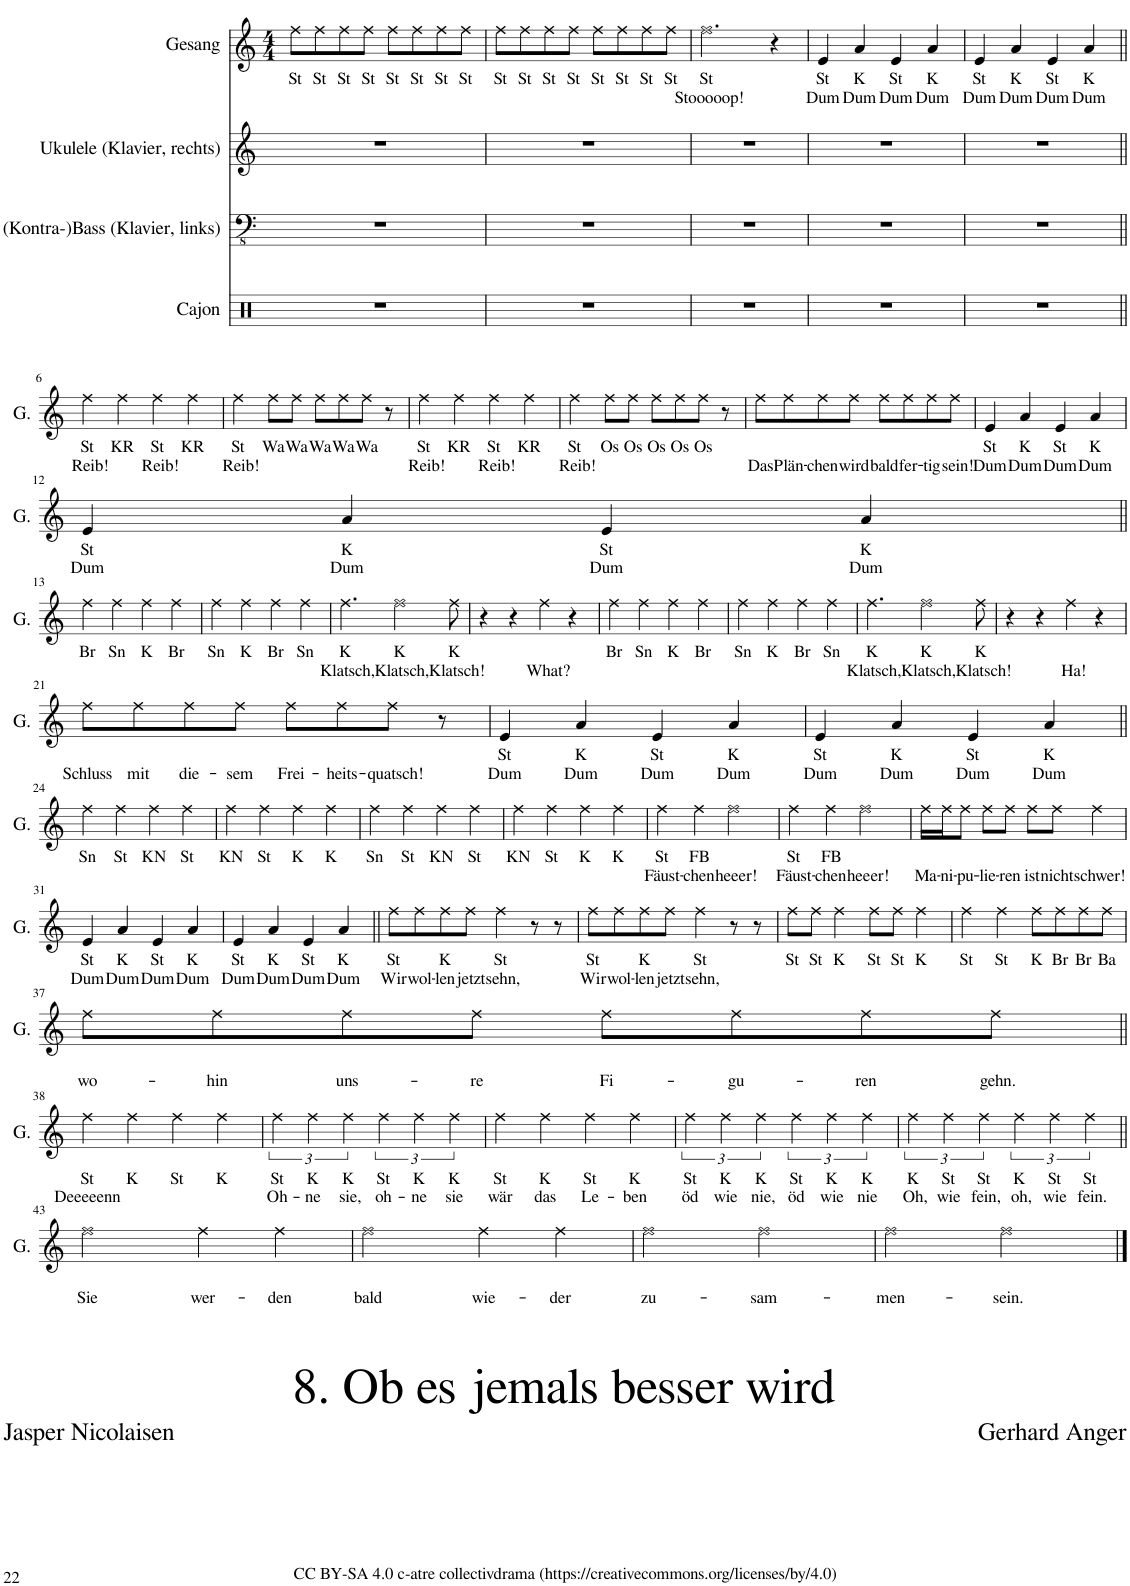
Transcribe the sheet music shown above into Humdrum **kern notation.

**kern	**text	**text
*part1	*part1	*part1
*staff1	*staff1	*staff1
*I"Gesang	*	*
*I'G.	*	*
!!LO:PB:g=z
*clefG2	*	*
*k[]	*	*
*M4/4	*	*
=1	=1	=1
!	!LO:LY:b	!
8ff\L	St	.
!	!LO:LY:b	!
8ff\	St	.
!	!LO:LY:b	!
8ff\	St	.
!	!LO:LY:b	!
8ff\J	St	.
!	!LO:LY:b	!
8ff\L	St	.
!	!LO:LY:b	!
8ff\	St	.
!	!LO:LY:b	!
8ff\	St	.
!	!LO:LY:b	!
8ff\J	St	.
=2	=2	=2
!	!LO:LY:b	!
8ff\L	St	.
!	!LO:LY:b	!
8ff\	St	.
!	!LO:LY:b	!
8ff\	St	.
!	!LO:LY:b	!
8ff\J	St	.
!	!LO:LY:b	!
8ff\L	St	.
!	!LO:LY:b	!
8ff\	St	.
!	!LO:LY:b	!
8ff\	St	.
!	!LO:LY:b	!
8ff\J	St	.
=3	=3	=3
!	!LO:LY:b	!LO:LY:b
2.ff\	St	Stooooop!
4r	.	.
=4	=4	=4
!	!LO:LY:b	!LO:LY:b
4e/	St	Dum
!	!LO:LY:b	!LO:LY:b
4a/	K	Dum
!	!LO:LY:b	!LO:LY:b
4e/	St	Dum
!	!LO:LY:b	!LO:LY:b
4a/	K	Dum
=5	=5	=5
!	!LO:LY:b	!LO:LY:b
4e/	St	Dum
!	!LO:LY:b	!LO:LY:b
4a/	K	Dum
!	!LO:LY:b	!LO:LY:b
4e/	St	Dum
!	!LO:LY:b	!LO:LY:b
4a/	K	Dum
!!LO:LB:g=z
=6||	=6||	=6||
!	!LO:LY:b	!LO:LY:b
4ff\	St	Reib!
!	!LO:LY:b	!
4ff\	KR	.
!	!LO:LY:b	!LO:LY:b
4ff\	St	Reib!
!	!LO:LY:b	!
4ff\	KR	.
=7	=7	=7
!	!LO:LY:b	!LO:LY:b
4ff\	St	Reib!
!	!LO:LY:b	!
8ff\L	Wa	.
!	!LO:LY:b	!
8ff\J	Wa	.
!	!LO:LY:b	!
8ff\L	Wa	.
!	!LO:LY:b	!
8ff\	Wa	.
!	!LO:LY:b	!
8ff\J	Wa	.
8r	.	.
=8	=8	=8
!	!LO:LY:b	!LO:LY:b
4ff\	St	Reib!
!	!LO:LY:b	!
4ff\	KR	.
!	!LO:LY:b	!LO:LY:b
4ff\	St	Reib!
!	!LO:LY:b	!
4ff\	KR	.
=9	=9	=9
!	!LO:LY:b	!LO:LY:b
4ff\	St	Reib!
!	!LO:LY:b	!
8ff\L	Os	.
!	!LO:LY:b	!
8ff\J	Os	.
!	!LO:LY:b	!
8ff\L	Os	.
!	!LO:LY:b	!
8ff\	Os	.
!	!LO:LY:b	!
8ff\J	Os	.
8r	.	.
=10	=10	=10
!	!	!LO:LY:b
8ff\L	.	Das
!	!	!LO:LY:b
8ff\	.	Plän-
!	!	!LO:LY:b
8ff\	.	-chen
!	!	!LO:LY:b
8ff\J	.	wird
!	!	!LO:LY:b
8ff\L	.	bald
!	!	!LO:LY:b
8ff\	.	fer-
!	!	!LO:LY:b
8ff\	.	-tig
!	!	!LO:LY:b
8ff\J	.	sein!
=11	=11	=11
!	!LO:LY:b	!LO:LY:b
4e/	St	Dum
!	!LO:LY:b	!LO:LY:b
4a/	K	Dum
!	!LO:LY:b	!LO:LY:b
4e/	St	Dum
!	!LO:LY:b	!LO:LY:b
4a/	K	Dum
!!LO:LB:g=z
=12	=12	=12
!	!LO:LY:b	!LO:LY:b
4e/	St	Dum
!	!LO:LY:b	!LO:LY:b
4a/	K	Dum
!	!LO:LY:b	!LO:LY:b
4e/	St	Dum
!	!LO:LY:b	!LO:LY:b
4a/	K	Dum
!!LO:LB:g=z
=13||	=13||	=13||
!	!LO:LY:b	!
4ff\	Br	.
!	!LO:LY:b	!
4ff\	Sn	.
!	!LO:LY:b	!
4ff\	K	.
!	!LO:LY:b	!
4ff\	Br	.
=14	=14	=14
!	!LO:LY:b	!
4ff\	Sn	.
!	!LO:LY:b	!
4ff\	K	.
!	!LO:LY:b	!
4ff\	Br	.
!	!LO:LY:b	!
4ff\	Sn	.
=15	=15	=15
!	!LO:LY:b	!LO:LY:b
4.ff\	K	Klatsch,
!	!LO:LY:b	!LO:LY:b
2ff\	K	Klatsch,
!	!LO:LY:b	!LO:LY:b
8ff\	K	Klatsch!
=16	=16	=16
4r	.	.
4r	.	.
!	!	!LO:LY:b
4ff\	.	What?
4r	.	.
=17	=17	=17
!	!LO:LY:b	!
4ff\	Br	.
!	!LO:LY:b	!
4ff\	Sn	.
!	!LO:LY:b	!
4ff\	K	.
!	!LO:LY:b	!
4ff\	Br	.
=18	=18	=18
!	!LO:LY:b	!
4ff\	Sn	.
!	!LO:LY:b	!
4ff\	K	.
!	!LO:LY:b	!
4ff\	Br	.
!	!LO:LY:b	!
4ff\	Sn	.
=19	=19	=19
!	!LO:LY:b	!LO:LY:b
4.ff\	K	Klatsch,
!	!LO:LY:b	!LO:LY:b
2ff\	K	Klatsch,
!	!LO:LY:b	!LO:LY:b
8ff\	K	Klatsch!
=20	=20	=20
4r	.	.
4r	.	.
!	!	!LO:LY:b
4ff\	.	Ha!
4r	.	.
!!LO:LB:g=z
=21	=21	=21
!	!	!LO:LY:b
8ff\L	.	Schluss
!	!	!LO:LY:b
8ff\	.	mit
!	!	!LO:LY:b
8ff\	.	die-
!	!	!LO:LY:b
8ff\J	.	-sem
!	!	!LO:LY:b
8ff\L	.	Frei-
!	!	!LO:LY:b
8ff\	.	-heits-
!	!	!LO:LY:b
8ff\J	.	-quatsch!
8r	.	.
=22	=22	=22
!	!LO:LY:b	!LO:LY:b
4e/	St	Dum
!	!LO:LY:b	!LO:LY:b
4a/	K	Dum
!	!LO:LY:b	!LO:LY:b
4e/	St	Dum
!	!LO:LY:b	!LO:LY:b
4a/	K	Dum
=23	=23	=23
!	!LO:LY:b	!LO:LY:b
4e/	St	Dum
!	!LO:LY:b	!LO:LY:b
4a/	K	Dum
!	!LO:LY:b	!LO:LY:b
4e/	St	Dum
!	!LO:LY:b	!LO:LY:b
4a/	K	Dum
!!LO:LB:g=z
=24||	=24||	=24||
!	!LO:LY:b	!
4ff\	Sn	.
!	!LO:LY:b	!
4ff\	St	.
!	!LO:LY:b	!
4ff\	KN	.
!	!LO:LY:b	!
4ff\	St	.
=25	=25	=25
!	!LO:LY:b	!
4ff\	KN	.
!	!LO:LY:b	!
4ff\	St	.
!	!LO:LY:b	!
4ff\	K	.
!	!LO:LY:b	!
4ff\	K	.
=26	=26	=26
!	!LO:LY:b	!
4ff\	Sn	.
!	!LO:LY:b	!
4ff\	St	.
!	!LO:LY:b	!
4ff\	KN	.
!	!LO:LY:b	!
4ff\	St	.
=27	=27	=27
!	!LO:LY:b	!
4ff\	KN	.
!	!LO:LY:b	!
4ff\	St	.
!	!LO:LY:b	!
4ff\	K	.
!	!LO:LY:b	!
4ff\	K	.
=28	=28	=28
!	!LO:LY:b	!LO:LY:b
4ff\	St	Fäust-
!	!LO:LY:b	!LO:LY:b
4ff\	FB	-chen
!	!	!LO:LY:b
2ff\	.	heeer!
=29	=29	=29
!	!LO:LY:b	!LO:LY:b
4ff\	St	Fäust-
!	!LO:LY:b	!LO:LY:b
4ff\	FB	-chen
!	!	!LO:LY:b
2ff\	.	heeer!
=30	=30	=30
!	!	!LO:LY:b
16ff\LL	.	Ma-
!	!	!LO:LY:b
16ff\J	.	-ni-
!	!	!LO:LY:b
8ff\J	.	-pu-
!	!	!LO:LY:b
8ff\L	.	-lie-
!	!	!LO:LY:b
8ff\J	.	-ren
!	!	!LO:LY:b
8ff\L	.	ist
!	!	!LO:LY:b
8ff\J	.	nicht
!	!	!LO:LY:b
4ff\	.	schwer!
!!LO:LB:g=z
=31	=31	=31
!	!LO:LY:b	!LO:LY:b
4e/	St	Dum
!	!LO:LY:b	!LO:LY:b
4a/	K	Dum
!	!LO:LY:b	!LO:LY:b
4e/	St	Dum
!	!LO:LY:b	!LO:LY:b
4a/	K	Dum
=32	=32	=32
!	!LO:LY:b	!LO:LY:b
4e/	St	Dum
!	!LO:LY:b	!LO:LY:b
4a/	K	Dum
!	!LO:LY:b	!LO:LY:b
4e/	St	Dum
!	!LO:LY:b	!LO:LY:b
4a/	K	Dum
=33||	=33||	=33||
!	!LO:LY:b	!LO:LY:b
8ff\L	St	Wir
!	!	!LO:LY:b
8ff\	.	wol-
!	!LO:LY:b	!LO:LY:b
8ff\	K	-len
!	!	!LO:LY:b
8ff\J	.	jetzt
!	!LO:LY:b	!LO:LY:b
4ff\	St	sehn,
8r	.	.
8r	.	.
=34	=34	=34
!	!LO:LY:b	!LO:LY:b
8ff\L	St	Wir
!	!	!LO:LY:b
8ff\	.	wol-
!	!LO:LY:b	!LO:LY:b
8ff\	K	-len
!	!	!LO:LY:b
8ff\J	.	jetzt
!	!LO:LY:b	!LO:LY:b
4ff\	St	sehn,
8r	.	.
8r	.	.
=35	=35	=35
!	!LO:LY:b	!
8ff\L	St	.
!	!LO:LY:b	!
8ff\J	St	.
!	!LO:LY:b	!
4ff\	K	.
!	!LO:LY:b	!
8ff\L	St	.
!	!LO:LY:b	!
8ff\J	St	.
!	!LO:LY:b	!
4ff\	K	.
=36	=36	=36
!	!LO:LY:b	!
4ff\	St	.
!	!LO:LY:b	!
4ff\	St	.
!	!LO:LY:b	!
8ff\L	K	.
!	!LO:LY:b	!
8ff\	Br	.
!	!LO:LY:b	!
8ff\	Br	.
!	!LO:LY:b	!
8ff\J	Ba	.
!!LO:LB:g=z
=37	=37	=37
!	!	!LO:LY:b
8ff\L	.	wo-
!	!	!LO:LY:b
8ff\	.	-hin
!	!	!LO:LY:b
8ff\	.	uns-
!	!	!LO:LY:b
8ff\J	.	-re
!	!	!LO:LY:b
8ff\L	.	Fi-
!	!	!LO:LY:b
8ff\	.	-gu-
!	!	!LO:LY:b
8ff\	.	-ren
!	!	!LO:LY:b
8ff\J	.	gehn.
!!LO:LB:g=z
=38||	=38||	=38||
!	!LO:LY:b	!LO:LY:b
4ff\	St	Deeeeenn
!	!LO:LY:b	!
4ff\	K	.
!	!LO:LY:b	!
4ff\	St	.
!	!LO:LY:b	!
4ff\	K	.
=39	=39	=39
!	!LO:LY:b	!LO:LY:b
6ff\	St	Oh-
!	!LO:LY:b	!LO:LY:b
6ff\	K	-ne
!	!LO:LY:b	!LO:LY:b
6ff\	K	sie,
!	!LO:LY:b	!LO:LY:b
6ff\	St	oh-
!	!LO:LY:b	!LO:LY:b
6ff\	K	-ne
!	!LO:LY:b	!LO:LY:b
6ff\	K	sie
=40	=40	=40
!	!LO:LY:b	!LO:LY:b
4ff\	St	wär
!	!LO:LY:b	!LO:LY:b
4ff\	K	das
!	!LO:LY:b	!LO:LY:b
4ff\	St	Le-
!	!LO:LY:b	!LO:LY:b
4ff\	K	-ben
=41	=41	=41
!	!LO:LY:b	!LO:LY:b
6ff\	St	öd
!	!LO:LY:b	!LO:LY:b
6ff\	K	wie
!	!LO:LY:b	!LO:LY:b
6ff\	K	nie,
!	!LO:LY:b	!LO:LY:b
6ff\	St	öd
!	!LO:LY:b	!LO:LY:b
6ff\	K	wie
!	!LO:LY:b	!LO:LY:b
6ff\	K	nie
=42	=42	=42
!	!LO:LY:b	!LO:LY:b
6ff\	K	Oh,
!	!LO:LY:b	!LO:LY:b
6ff\	St	wie
!	!LO:LY:b	!LO:LY:b
6ff\	St	fein,
!	!LO:LY:b	!LO:LY:b
6ff\	K	oh,
!	!LO:LY:b	!LO:LY:b
6ff\	St	wie
!	!LO:LY:b	!LO:LY:b
6ff\	St	fein.
!!LO:LB:g=z
=43||	=43||	=43||
!	!	!LO:LY:b
2ff\	.	Sie
!	!	!LO:LY:b
4ff\	.	wer-
!	!	!LO:LY:b
4ff\	.	-den
=44	=44	=44
!	!	!LO:LY:b
2ff\	.	bald
!	!	!LO:LY:b
4ff\	.	wie-
!	!	!LO:LY:b
4ff\	.	-der
=45	=45	=45
!	!	!LO:LY:b
2ff\	.	zu-
!	!	!LO:LY:b
2ff\	.	-sam-
=46	=46	=46
!	!	!LO:LY:b
2ff\	.	-men-
!	!	!LO:LY:b
2ff\	.	-sein.
==	==	==
*-	*-	*-
